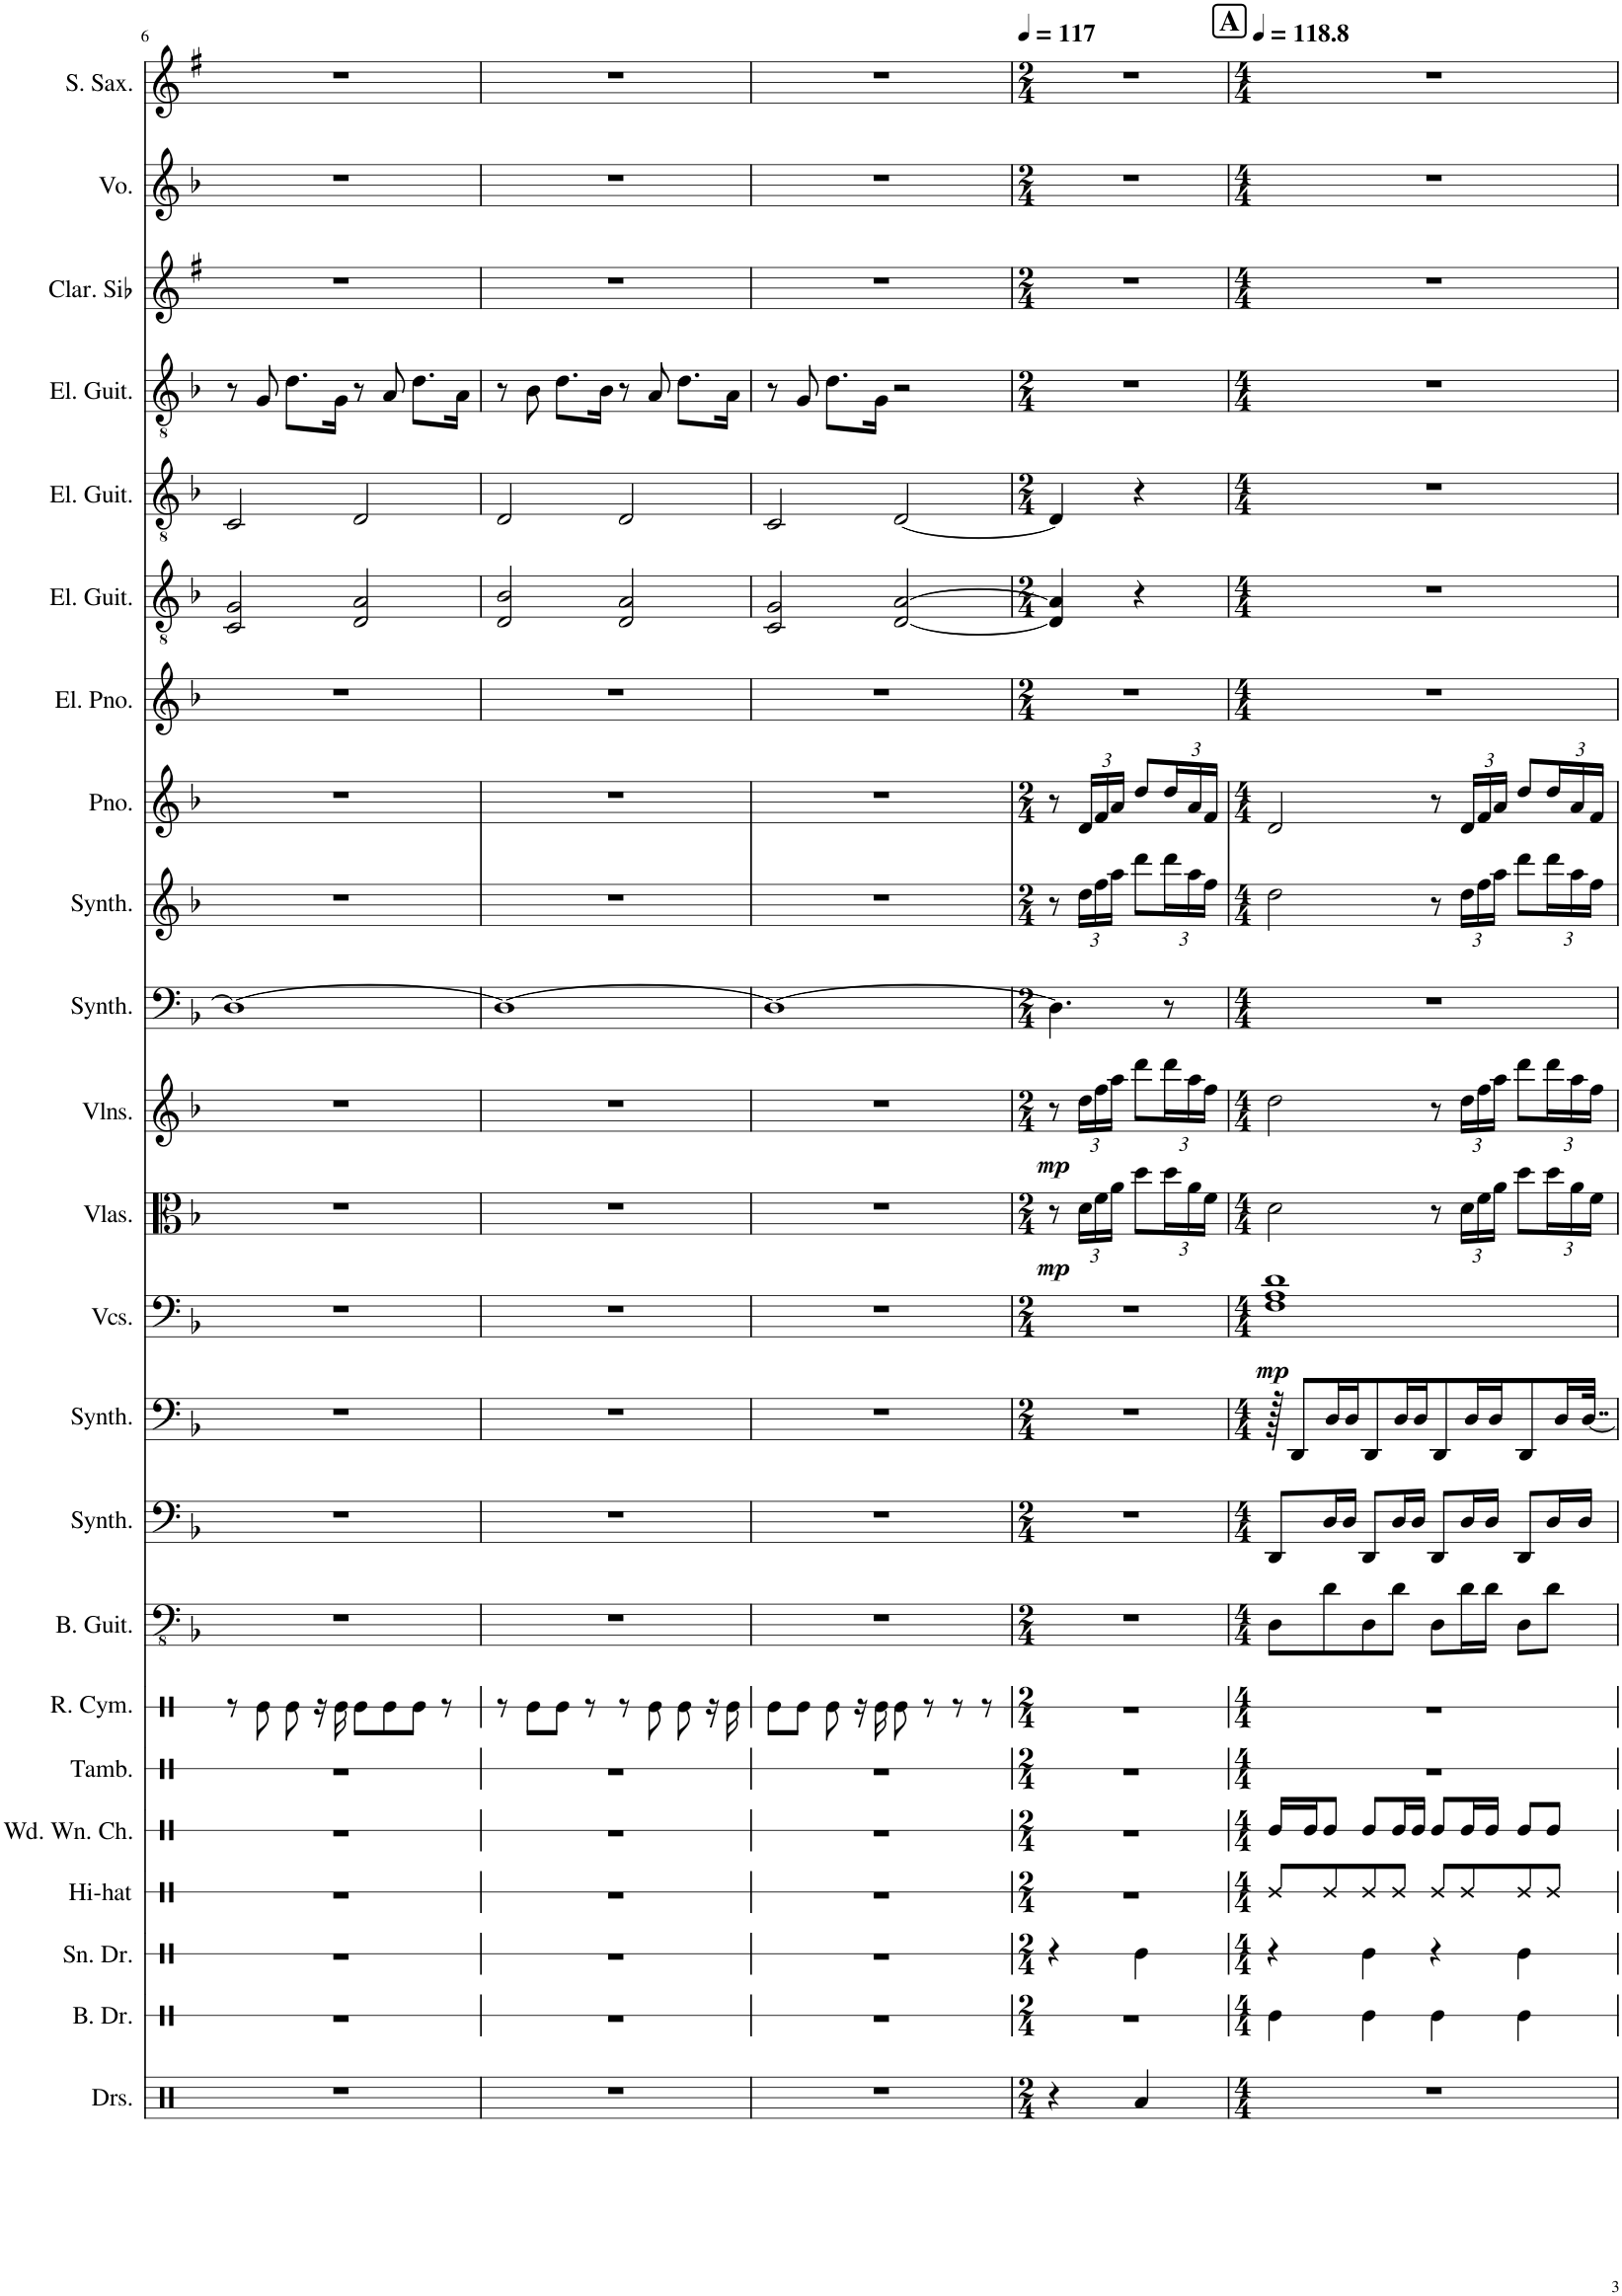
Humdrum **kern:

**kern	**kern	**kern	**kern	**kern	**kern	**kern	**kern	**kern	**kern	**kern	**dynam	**kern	**dynam	**kern	**dynam	**kern	**kern	**kern	**kern	**kern	**kern	**kern	**kern	**kern	**kern
*part23	*part22	*part21	*part20	*part19	*part18	*part17	*part16	*part15	*part14	*part13	*part13	*part12	*part12	*part11	*part11	*part10	*part9	*part8	*part7	*part6	*part5	*part4	*part3	*part2	*part1
*staff23	*staff22	*staff21	*staff20	*staff19	*staff18	*staff17	*staff16	*staff15	*staff14	*staff13	*staff13	*staff12	*staff12	*staff11	*staff11	*staff10	*staff9	*staff8	*staff7	*staff6	*staff5	*staff4	*staff3	*staff2	*staff1
*I"Drumset	*I"Bass Drum	*I"Snare Drum	*I"Hi-hat	*I"Wooden Wind Chimes	*I"Tambourine	*I"Ride Cymbal	*I"Bass Guitar	*I"Brass Synthesizer	*I"Brass Synthesizer	*I"Violoncellos	*	*I"Violas	*	*I"Violins	*	*I"Sweep Synthesizer	*I"Sci-fi Synthesizer	*I"Piano	*I"Electric Piano	*I"Electric Guitar	*I"Electric Guitar	*I"Electric Guitar	*I"Clarinette en Sib	*I"Voice	*I"Soprano Saxophone
*I'Drs.	*I'B. Dr.	*I'Sn. Dr.	*I'Hi-hat	*I'Wd. Wn. Ch.	*I'Tamb.	*I'R. Cym.	*I'B. Guit.	*I'Synth.	*I'Synth.	*I'Vcs.	*	*I'Vlas.	*	*I'Vlns.	*	*I'Synth.	*I'Synth.	*I'Pno.	*I'El. Pno.	*I'El. Guit.	*I'El. Guit.	*I'El. Guit.	*I'Clar. Sib	*I'Vo.	*I'S. Sax.
!!LO:PB:g=z
*clefX	*clefX	*clefX	*clefX	*clefX	*clefX	*clefX	*clefFv4	*clefF4	*clefF4	*clefF4	*	*clefC3	*	*clefG2	*	*clefF4	*clefG2	*clefG2	*clefG2	*clefGv2	*clefGv2	*clefGv2	*clefG2	*clefG2	*clefG2
*	*	*	*	*	*	*	*	*	*	*	*	*	*	*	*	*	*	*	*	*	*	*	*Trd1c2	*	*Trd1c2
*k[]	*k[]	*k[]	*k[]	*k[]	*k[]	*k[]	*k[b-]	*k[b-]	*k[b-]	*k[b-]	*	*k[b-]	*	*k[b-]	*	*k[b-]	*k[b-]	*k[b-]	*k[b-]	*k[b-]	*k[b-]	*k[b-]	*k[f#]	*k[b-]	*k[f#]
*M4/4	*M4/4	*M4/4	*M4/4	*M4/4	*M4/4	*M4/4	*M4/4	*M4/4	*M4/4	*M4/4	*	*M4/4	*	*M4/4	*	*M4/4	*M4/4	*M4/4	*M4/4	*M4/4	*M4/4	*M4/4	*M4/4	*M4/4	*M4/4
=6	=6	=6	=6	=6	=6	=6	=6	=6	=6	=6	=6	=6	=6	=6	=6	=6	=6	=6	=6	=6	=6	=6	=6	=6	=6
1r	1r	1r	1r	1r	1r	8r	1r	1r	1r	1r	.	1r	.	1r	.	1D_	1r	1r	1r	2C/ 2G/	2C/	8r	1r	1r	1r
.	.	.	.	.	.	8Re\	.	.	.	.	.	.	.	.	.	.	.	.	.	.	.	8G/	.	.	.
.	.	.	.	.	.	8Re\	.	.	.	.	.	.	.	.	.	.	.	.	.	.	.	8.d\L	.	.	.
.	.	.	.	.	.	16r	.	.	.	.	.	.	.	.	.	.	.	.	.	.	.	.	.	.	.
.	.	.	.	.	.	16Re\	.	.	.	.	.	.	.	.	.	.	.	.	.	.	.	16G\Jk	.	.	.
.	.	.	.	.	.	8Re\L	.	.	.	.	.	.	.	.	.	.	.	.	.	2D/ 2A/	2D/	8r	.	.	.
.	.	.	.	.	.	8Re\	.	.	.	.	.	.	.	.	.	.	.	.	.	.	.	8A/	.	.	.
.	.	.	.	.	.	8Re\J	.	.	.	.	.	.	.	.	.	.	.	.	.	.	.	8.d\L	.	.	.
.	.	.	.	.	.	8r	.	.	.	.	.	.	.	.	.	.	.	.	.	.	.	.	.	.	.
.	.	.	.	.	.	.	.	.	.	.	.	.	.	.	.	.	.	.	.	.	.	16A\Jk	.	.	.
=7	=7	=7	=7	=7	=7	=7	=7	=7	=7	=7	=7	=7	=7	=7	=7	=7	=7	=7	=7	=7	=7	=7	=7	=7	=7
1r	1r	1r	1r	1r	1r	8r	1r	1r	1r	1r	.	1r	.	1r	.	1D_	1r	1r	1r	2D/ 2B-/	2D/	8r	1r	1r	1r
.	.	.	.	.	.	8Re\L	.	.	.	.	.	.	.	.	.	.	.	.	.	.	.	8B-\	.	.	.
.	.	.	.	.	.	8Re\J	.	.	.	.	.	.	.	.	.	.	.	.	.	.	.	8.d\L	.	.	.
.	.	.	.	.	.	8r	.	.	.	.	.	.	.	.	.	.	.	.	.	.	.	.	.	.	.
.	.	.	.	.	.	.	.	.	.	.	.	.	.	.	.	.	.	.	.	.	.	16B-\Jk	.	.	.
.	.	.	.	.	.	8r	.	.	.	.	.	.	.	.	.	.	.	.	.	2D/ 2A/	2D/	8r	.	.	.
.	.	.	.	.	.	8Re\	.	.	.	.	.	.	.	.	.	.	.	.	.	.	.	8A/	.	.	.
.	.	.	.	.	.	8Re\	.	.	.	.	.	.	.	.	.	.	.	.	.	.	.	8.d\L	.	.	.
.	.	.	.	.	.	16r	.	.	.	.	.	.	.	.	.	.	.	.	.	.	.	.	.	.	.
.	.	.	.	.	.	16Re\	.	.	.	.	.	.	.	.	.	.	.	.	.	.	.	16A\Jk	.	.	.
=8	=8	=8	=8	=8	=8	=8	=8	=8	=8	=8	=8	=8	=8	=8	=8	=8	=8	=8	=8	=8	=8	=8	=8	=8	=8
1r	1r	1r	1r	1r	1r	8Re\L	1r	1r	1r	1r	.	1r	.	1r	.	1D_	1r	1r	1r	2C/ 2G/	2C/	8r	1r	1r	1r
.	.	.	.	.	.	8Re\J	.	.	.	.	.	.	.	.	.	.	.	.	.	.	.	8G/	.	.	.
.	.	.	.	.	.	8Re\	.	.	.	.	.	.	.	.	.	.	.	.	.	.	.	8.d\L	.	.	.
.	.	.	.	.	.	16r	.	.	.	.	.	.	.	.	.	.	.	.	.	.	.	.	.	.	.
.	.	.	.	.	.	16Re\	.	.	.	.	.	.	.	.	.	.	.	.	.	.	.	16G\Jk	.	.	.
.	.	.	.	.	.	8Re\	.	.	.	.	.	.	.	.	.	.	.	.	.	[2D/ [2A/	[2D/	2r	.	.	.
.	.	.	.	.	.	8r	.	.	.	.	.	.	.	.	.	.	.	.	.	.	.	.	.	.	.
.	.	.	.	.	.	8r	.	.	.	.	.	.	.	.	.	.	.	.	.	.	.	.	.	.	.
.	.	.	.	.	.	8r	.	.	.	.	.	.	.	.	.	.	.	.	.	.	.	.	.	.	.
=9	=9	=9	=9	=9	=9	=9	=9	=9	=9	=9	=9	=9	=9	=9	=9	=9	=9	=9	=9	=9	=9	=9	=9	=9	=9
*M2/4	*M2/4	*M2/4	*M2/4	*M2/4	*M2/4	*M2/4	*M2/4	*M2/4	*M2/4	*M2/4	*	*M2/4	*	*M2/4	*	*M2/4	*M2/4	*M2/4	*M2/4	*M2/4	*M2/4	*M2/4	*M2/4	*M2/4	*M2/4
*	*	*	*	*	*	*	*	*	*	*	*	*	*	*	*	*	*	*	*	*	*	*	*	*	*MM117
!	!	!	!	!	!	!	!	!	!	!	!	!	!LO:DY:b	!	!LO:DY:b	!	!	!	!	!	!	!	!	!	!
4r	2r	4r	2r	2r	2r	2r	2r	2r	2r	2r	.	8r	mp	8r	mp	4.D\]	8r	8r	2r	4D/] 4A/]	4D/]	2r	2r	2r	2r
*	*	*	*	*	*	*	*	*	*	*	*	*Xbrackettup	*	*Xbrackettup	*	*	*Xbrackettup	*Xbrackettup	*	*	*	*	*	*	*
.	.	.	.	.	.	.	.	.	.	.	.	24d\LL	.	24dd\LL	.	.	24dd\LL	24d/LL	.	.	.	.	.	.	.
.	.	.	.	.	.	.	.	.	.	.	.	24f\	.	24ff\	.	.	24ff\	24f/	.	.	.	.	.	.	.
.	.	.	.	.	.	.	.	.	.	.	.	24a\JJ	.	24aa\JJ	.	.	24aa\JJ	24a/JJ	.	.	.	.	.	.	.
4Ra/	.	4Re\	.	.	.	.	.	.	.	.	.	8dd\L	.	8ddd\L	.	.	8ddd\L	8dd/L	.	4r	4r	.	.	.	.
.	.	.	.	.	.	.	.	.	.	.	.	24dd\L	.	24ddd\L	.	8r	24ddd\L	24dd/L	.	.	.	.	.	.	.
.	.	.	.	.	.	.	.	.	.	.	.	24a\	.	24aa\	.	.	24aa\	24a/	.	.	.	.	.	.	.
.	.	.	.	.	.	.	.	.	.	.	.	24f\JJ	.	24ff\JJ	.	.	24ff\JJ	24f/JJ	.	.	.	.	.	.	.
=10	=10	=10	=10	=10	=10	=10	=10	=10	=10	=10	=10	=10	=10	=10	=10	=10	=10	=10	=10	=10	=10	=10	=10	=10	=10
!!LO:REH:place=s1:a:B:cj:fs=14:t=A
*M4/4	*M4/4	*M4/4	*M4/4	*M4/4	*M4/4	*M4/4	*M4/4	*M4/4	*M4/4	*M4/4	*	*M4/4	*	*M4/4	*	*M4/4	*M4/4	*M4/4	*M4/4	*M4/4	*M4/4	*M4/4	*M4/4	*M4/4	*M4/4
*	*	*	*	*	*	*	*	*	*	*	*	*	*	*	*	*	*	*	*	*	*	*	*	*	*MM119
!	!	!	!	!	!	!	!	!	!	!	!LO:DY:b	!	!	!	!	!	!	!	!	!	!	!	!	!	!
1r	4Re\	4r	8Re/L	16Re/LL	1r	1r	8DD\L	8DD/L	128r	1F 1A 1d	mp	2d\	.	2dd\	.	1r	2dd\	2d/	1r	1r	1r	1r	1r	1r	1r
.	.	.	.	.	.	.	.	.	8DD/L	.	.	.	.	.	.	.	.	.	.	.	.	.	.	.	.
.	.	.	.	16Re/J	.	.	.	.	.	.	.	.	.	.	.	.	.	.	.	.	.	.	.	.	.
.	.	.	8Re/	8Re/J	.	.	8D\	16D/L	.	.	.	.	.	.	.	.	.	.	.	.	.	.	.	.	.
.	.	.	.	.	.	.	.	.	16D/L	.	.	.	.	.	.	.	.	.	.	.	.	.	.	.	.
.	.	.	.	.	.	.	.	16D/JJ	.	.	.	.	.	.	.	.	.	.	.	.	.	.	.	.	.
.	.	.	.	.	.	.	.	.	16D/J	.	.	.	.	.	.	.	.	.	.	.	.	.	.	.	.
.	4Re\	4Re\	8Re/	8Re/L	.	.	8DD\	8DD/L	.	.	.	.	.	.	.	.	.	.	.	.	.	.	.	.	.
.	.	.	.	.	.	.	.	.	8DD/	.	.	.	.	.	.	.	.	.	.	.	.	.	.	.	.
.	.	.	8Re/J	16Re/L	.	.	8D\J	16D/L	.	.	.	.	.	.	.	.	.	.	.	.	.	.	.	.	.
.	.	.	.	.	.	.	.	.	16D/L	.	.	.	.	.	.	.	.	.	.	.	.	.	.	.	.
.	.	.	.	16Re/JJ	.	.	.	16D/JJ	.	.	.	.	.	.	.	.	.	.	.	.	.	.	.	.	.
.	.	.	.	.	.	.	.	.	16D/J	.	.	.	.	.	.	.	.	.	.	.	.	.	.	.	.
.	4Re\	4r	8Re/L	8Re/L	.	.	8DD\L	8DD/L	.	.	.	8r	.	8r	.	.	8r	8r	.	.	.	.	.	.	.
.	.	.	.	.	.	.	.	.	8DD/	.	.	.	.	.	.	.	.	.	.	.	.	.	.	.	.
.	.	.	8Re/	16Re/L	.	.	16D\L	16D/L	.	.	.	24d\LL	.	24dd\LL	.	.	24dd\LL	24d/LL	.	.	.	.	.	.	.
.	.	.	.	.	.	.	.	.	16D/L	.	.	.	.	.	.	.	.	.	.	.	.	.	.	.	.
.	.	.	.	.	.	.	.	.	.	.	.	24f\	.	24ff\	.	.	24ff\	24f/	.	.	.	.	.	.	.
.	.	.	.	16Re/JJ	.	.	16D\JJ	16D/JJ	.	.	.	.	.	.	.	.	.	.	.	.	.	.	.	.	.
.	.	.	.	.	.	.	.	.	16D/J	.	.	.	.	.	.	.	.	.	.	.	.	.	.	.	.
.	.	.	.	.	.	.	.	.	.	.	.	24a\JJ	.	24aa\JJ	.	.	24aa\JJ	24a/JJ	.	.	.	.	.	.	.
.	4Re\	4Re\	8Re/	8Re/L	.	.	8DD\L	8DD/L	.	.	.	8dd\L	.	8ddd\L	.	.	8ddd\L	8dd/L	.	.	.	.	.	.	.
.	.	.	.	.	.	.	.	.	8DD/	.	.	.	.	.	.	.	.	.	.	.	.	.	.	.	.
.	.	.	8Re/J	8Re/J	.	.	8D\J	16D/L	.	.	.	24dd\L	.	24ddd\L	.	.	24ddd\L	24dd/L	.	.	.	.	.	.	.
.	.	.	.	.	.	.	.	.	16D/L	.	.	.	.	.	.	.	.	.	.	.	.	.	.	.	.
.	.	.	.	.	.	.	.	.	.	.	.	24a\	.	24aa\	.	.	24aa\	24a/	.	.	.	.	.	.	.
.	.	.	.	.	.	.	.	16D/JJ	.	.	.	.	.	.	.	.	.	.	.	.	.	.	.	.	.
.	.	.	.	.	.	.	.	.	[32..D/JJk	.	.	.	.	.	.	.	.	.	.	.	.	.	.	.	.
.	.	.	.	.	.	.	.	.	.	.	.	24f\JJ	.	24ff\JJ	.	.	24ff\JJ	24f/JJ	.	.	.	.	.	.	.
=	=	=	=	=	=	=	=	=	=	=	=	=	=	=	=	=	=	=	=	=	=	=	=	=	=
*-	*-	*-	*-	*-	*-	*-	*-	*-	*-	*-	*-	*-	*-	*-	*-	*-	*-	*-	*-	*-	*-	*-	*-	*-	*-
